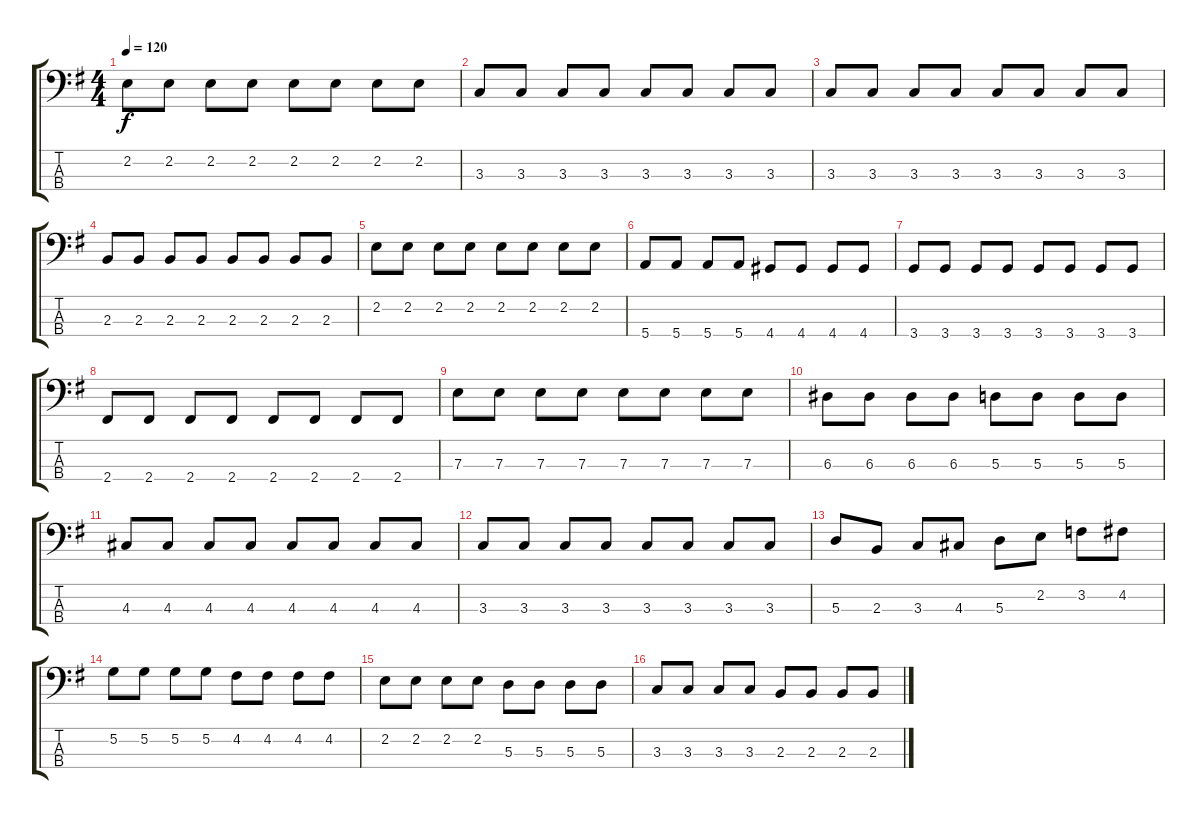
\track "" {instrument electricbassfinger}
\staff {score tabs}
\tuning (G2 D2 A1 E1) {hide}
\ts (4 4)
\tempo 120
\clef f4
\ks g
2.2.8{dy f} 2.2.8 2.2.8 2.2.8 2.2.8 2.2.8 2.2.8 2.2.8 |
3.3.8 3.3.8 3.3.8 3.3.8 3.3.8 3.3.8 3.3.8 3.3.8 |
3.3.8 3.3.8 3.3.8 3.3.8 3.3.8 3.3.8 3.3.8 3.3.8 |
2.3.8 2.3.8 2.3.8 2.3.8 2.3.8 2.3.8 2.3.8 2.3.8 |
2.2.8 2.2.8 2.2.8 2.2.8 2.2.8 2.2.8 2.2.8 2.2.8 |
5.4.8 5.4.8 5.4.8 5.4.8 4.4.8 4.4.8 4.4.8 4.4.8 |
3.4.8 3.4.8 3.4.8 3.4.8 3.4.8 3.4.8 3.4.8 3.4.8 |
2.4.8 2.4.8 2.4.8 2.4.8 2.4.8 2.4.8 2.4.8 2.4.8 |
7.3.8 7.3.8 7.3.8 7.3.8 7.3.8 7.3.8 7.3.8 7.3.8 |
6.3.8 6.3.8 6.3.8 6.3.8 5.3.8 5.3.8 5.3.8 5.3.8 |
4.3.8 4.3.8 4.3.8 4.3.8 4.3.8 4.3.8 4.3.8 4.3.8 |
3.3.8 3.3.8 3.3.8 3.3.8 3.3.8 3.3.8 3.3.8 3.3.8 |
5.3.8 2.3.8 3.3.8 4.3.8 5.3.8 2.2.8 3.2.8 4.2.8 |
5.2.8 5.2.8 5.2.8 5.2.8 4.2.8 4.2.8 4.2.8 4.2.8 |
2.2.8 2.2.8 2.2.8 2.2.8 5.3.8 5.3.8 5.3.8 5.3.8 |
3.3.8 3.3.8 3.3.8 3.3.8 2.3.8 2.3.8 2.3.8 2.3.8
